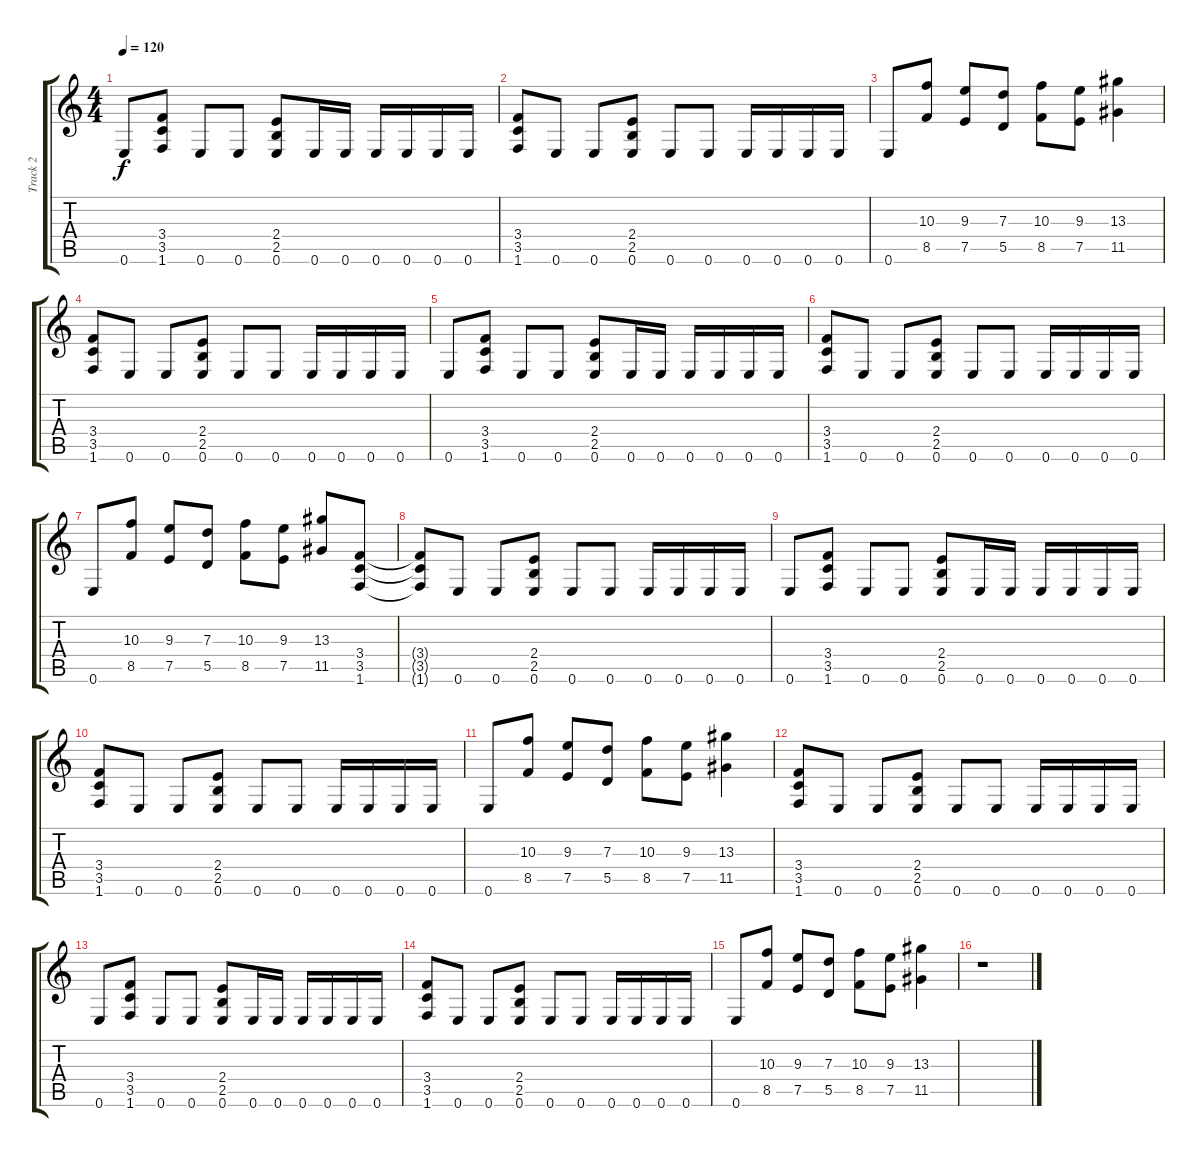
\track ("Track 2" "Track 2") {instrument distortionguitar}
\staff {score tabs}
\tuning (E4 B3 G3 D3 A2 E2) {hide}
\ts (4 4)
\tempo 120
\clef g2
\ks c
0.6.8{dy f} (3.4 3.5 1.6).8 0.6.8 0.6.8 (2.4 2.5 0.6).8 0.6.16 0.6.16 0.6.16 0.6.16 0.6.16 0.6.16 |
(3.4 3.5 1.6).8 0.6.8 0.6.8 (2.4 2.5 0.6).8 0.6.8 0.6.8 0.6.16 0.6.16 0.6.16 0.6.16 |
0.6.8 (10.3 8.5).8 (9.3 7.5).8 (7.3 5.5).8 (10.3 8.5).8 (9.3 7.5).8 (13.3 11.5).4 |
(3.4 3.5 1.6).8 0.6.8 0.6.8 (2.4 2.5 0.6).8 0.6.8 0.6.8 0.6.16 0.6.16 0.6.16 0.6.16 |
0.6.8 (3.4 3.5 1.6).8 0.6.8 0.6.8 (2.4 2.5 0.6).8 0.6.16 0.6.16 0.6.16 0.6.16 0.6.16 0.6.16 |
(3.4 3.5 1.6).8 0.6.8 0.6.8 (2.4 2.5 0.6).8 0.6.8 0.6.8 0.6.16 0.6.16 0.6.16 0.6.16 |
0.6.8 (10.3 8.5).8 (9.3 7.5).8 (7.3 5.5).8 (10.3 8.5).8 (9.3 7.5).8 (13.3 11.5).8 (3.4 3.5 1.6).8 |
(3.4{t} 3.5{t} 1.6{t}).8 0.6.8 0.6.8 (2.4 2.5 0.6).8 0.6.8 0.6.8 0.6.16 0.6.16 0.6.16 0.6.16 |
0.6.8 (3.4 3.5 1.6).8 0.6.8 0.6.8 (2.4 2.5 0.6).8 0.6.16 0.6.16 0.6.16 0.6.16 0.6.16 0.6.16 |
(3.4 3.5 1.6).8 0.6.8 0.6.8 (2.4 2.5 0.6).8 0.6.8 0.6.8 0.6.16 0.6.16 0.6.16 0.6.16 |
0.6.8 (10.3 8.5).8 (9.3 7.5).8 (7.3 5.5).8 (10.3 8.5).8 (9.3 7.5).8 (13.3 11.5).4 |
(3.4 3.5 1.6).8 0.6.8 0.6.8 (2.4 2.5 0.6).8 0.6.8 0.6.8 0.6.16 0.6.16 0.6.16 0.6.16 |
0.6.8 (3.4 3.5 1.6).8 0.6.8 0.6.8 (2.4 2.5 0.6).8 0.6.16 0.6.16 0.6.16 0.6.16 0.6.16 0.6.16 |
(3.4 3.5 1.6).8 0.6.8 0.6.8 (2.4 2.5 0.6).8 0.6.8 0.6.8 0.6.16 0.6.16 0.6.16 0.6.16 |
0.6.8 (10.3 8.5).8 (9.3 7.5).8 (7.3 5.5).8 (10.3 8.5).8 (9.3 7.5).8 (13.3 11.5).4 |
r.1
